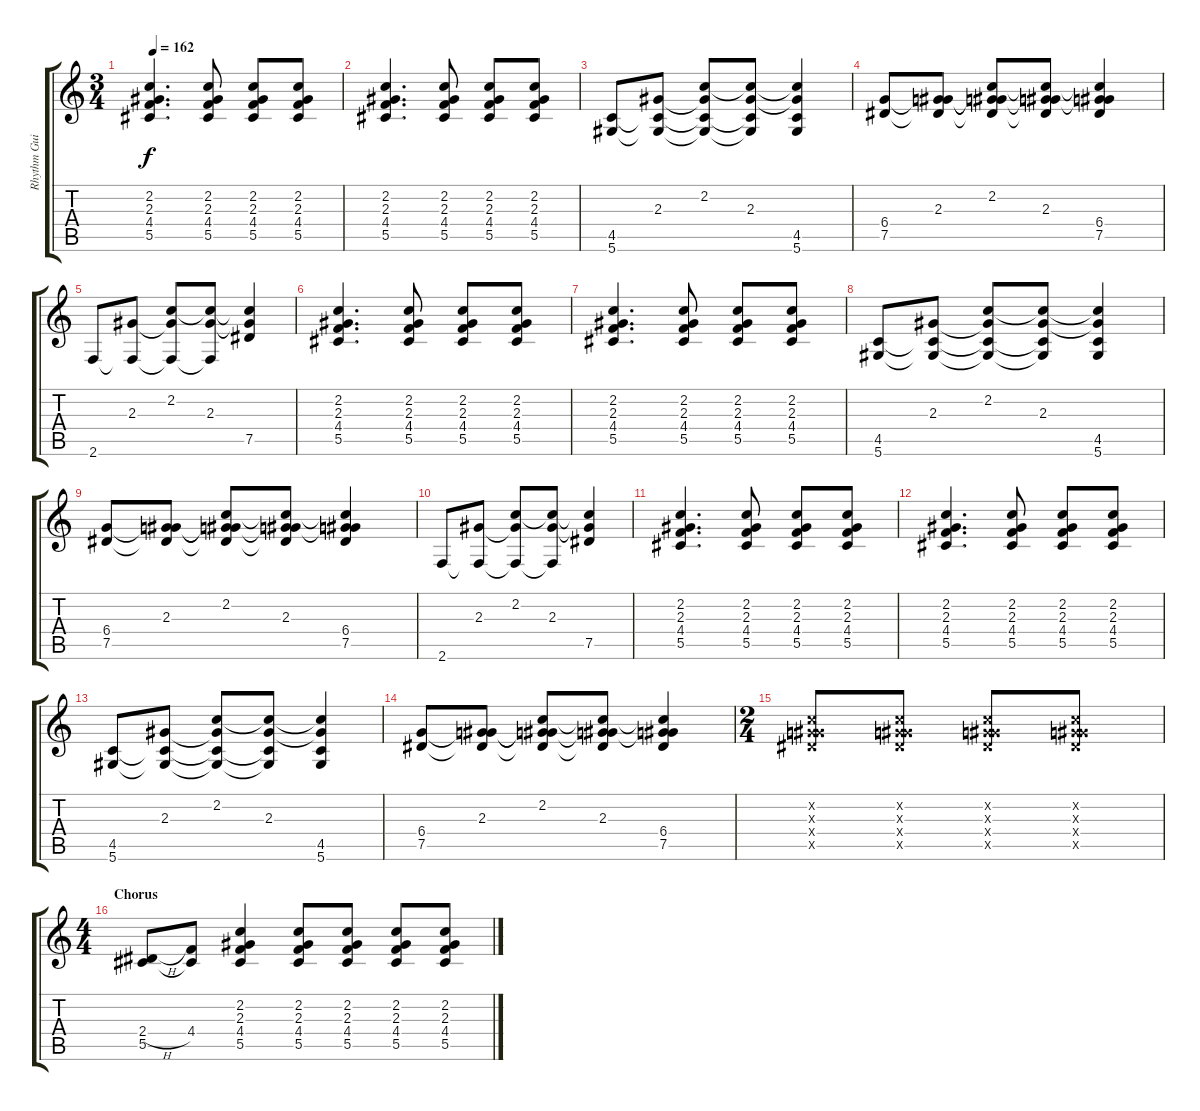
\track ("Rhythm Guitar" "Rhythm Gui") {instrument acousticguitarsteel}
\staff {score tabs}
\tuning (Eb4 Bb3 Gb3 Db3 Ab2 Eb2) {hide}
\ts (3 4)
\tempo 162
\clef g2
\ks c
(2.2 2.3 4.4 5.5).4{d dy f} (2.2 2.3 4.4 5.5).8 (2.2 2.3 4.4 5.5).8 (2.2 2.3 4.4 5.5).8 |
(2.2 2.3 4.4 5.5).4{d} (2.2 2.3 4.4 5.5).8 (2.2 2.3 4.4 5.5).8 (2.2 2.3 4.4 5.5).8 |
(4.5 5.6).8 (2.3 4.5{t} 5.6{t}).8 (2.2 2.3{t} 4.5{t} 5.6{t}).8 (2.2{t} 2.3 4.5{t} 5.6{t}).8 (2.2{t} 2.3{t} 4.5 5.6).4 |
(6.4 7.5).8 (2.3 6.4{t} 7.5{t}).8 (2.2 2.3{t} 6.4{t} 7.5{t}).8 (2.2{t} 2.3 6.4{t} 7.5{t}).8 (2.2{t} 2.3{t} 6.4 7.5).4 |
2.6.8 (2.3 2.6{t}).8 (2.2 2.3{t} 2.6{t}).8 (2.2{t} 2.3 2.6{t}).8 (2.2{t} 2.3{t} 7.5).4 |
(2.2 2.3 4.4 5.5).4{d} (2.2 2.3 4.4 5.5).8 (2.2 2.3 4.4 5.5).8 (2.2 2.3 4.4 5.5).8 |
(2.2 2.3 4.4 5.5).4{d} (2.2 2.3 4.4 5.5).8 (2.2 2.3 4.4 5.5).8 (2.2 2.3 4.4 5.5).8 |
(4.5 5.6).8 (2.3 4.5{t} 5.6{t}).8 (2.2 2.3{t} 4.5{t} 5.6{t}).8 (2.2{t} 2.3 4.5{t} 5.6{t}).8 (2.2{t} 2.3{t} 4.5 5.6).4 |
(6.4 7.5).8 (2.3 6.4{t} 7.5{t}).8 (2.2 2.3{t} 6.4{t} 7.5{t}).8 (2.2{t} 2.3 6.4{t} 7.5{t}).8 (2.2{t} 2.3{t} 6.4 7.5).4 |
2.6.8 (2.3 2.6{t}).8 (2.2 2.3{t} 2.6{t}).8 (2.2{t} 2.3 2.6{t}).8 (2.2{t} 2.3{t} 7.5).4 |
(2.2 2.3 4.4 5.5).4{d} (2.2 2.3 4.4 5.5).8 (2.2 2.3 4.4 5.5).8 (2.2 2.3 4.4 5.5).8 |
(2.2 2.3 4.4 5.5).4{d} (2.2 2.3 4.4 5.5).8 (2.2 2.3 4.4 5.5).8 (2.2 2.3 4.4 5.5).8 |
(4.5 5.6).8 (2.3 4.5{t} 5.6{t}).8 (2.2 2.3{t} 4.5{t} 5.6{t}).8 (2.2{t} 2.3 4.5{t} 5.6{t}).8 (2.2{t} 2.3{t} 4.5 5.6).4 |
(6.4 7.5).8 (2.3 6.4{t} 7.5{t}).8 (2.2 2.3{t} 6.4{t} 7.5{t}).8 (2.2{t} 2.3 6.4{t} 7.5{t}).8 (2.2{t} 2.3{t} 6.4 7.5).4 |
\ts (2 4)
(2.2{x} 2.3{x} 6.4{x} 7.5{x}).8 (2.2{x} 2.3{x} 6.4{x} 7.5{x}).8 (2.2{x} 2.3{x} 6.4{x} 7.5{x}).8 (2.2{x} 2.3{x} 6.4{x} 7.5{x}).8 |
\ts (4 4)
\section ("" "Chorus")
(2.4{h} 5.5).8 (4.4 5.5{t}).8 (2.2 2.3 4.4 5.5).4 (2.2 2.3 4.4 5.5).8 (2.2 2.3 4.4 5.5).8 (2.2 2.3 4.4 5.5).8 (2.2 2.3 4.4 5.5).8
